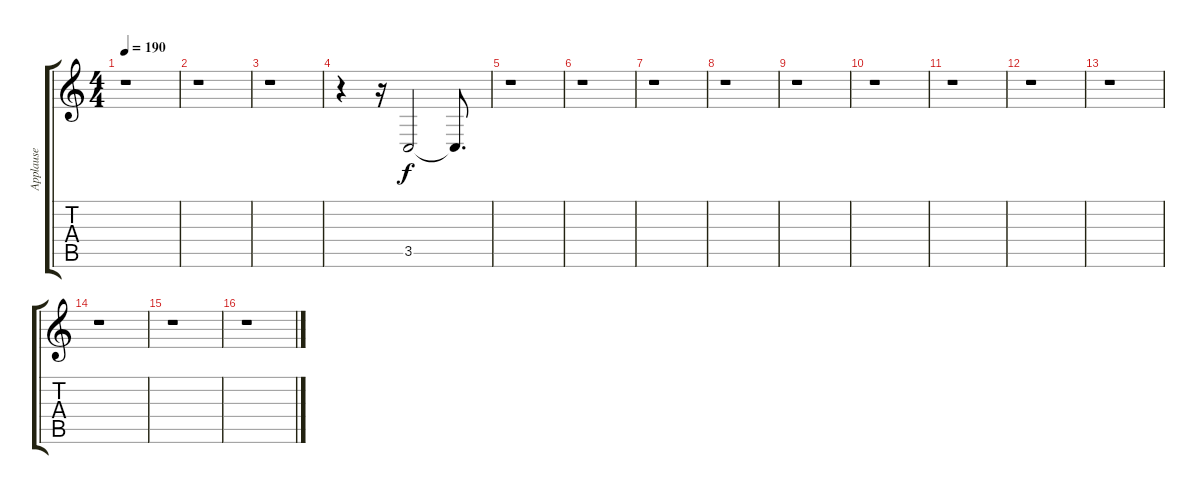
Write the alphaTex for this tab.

\track ("Applause" "Applause") {instrument applause}
\staff {score tabs}
\tuning (E4 B3 G3 D3 A2 E2) {hide}
\ts (4 4)
\tempo 190
\clef g2
\ks c
r.1{dy f} |
r.1 |
r.1 |
r.4 r.16 3.5.2 3.5{t}.8{d} |
r.1 |
r.1 |
r.1 |
r.1 |
r.1 |
r.1 |
r.1 |
r.1 |
r.1 |
r.1 |
r.1 |
r.1
